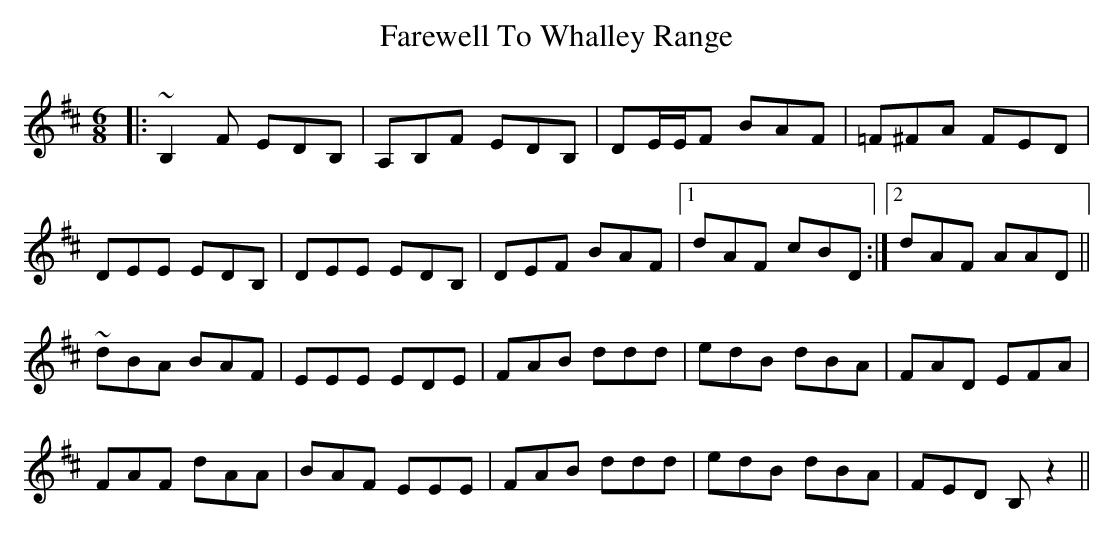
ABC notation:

X:1
T: Farewell To Whalley Range
M: 9/8
L: 1/8
K: Bmin
M: 6/8
|:~B,2F EDB, | A,B,F EDB, | DE/E/F BAF|=F^FA FED |
DEE EDB, | DEE EDB, | DEF BAF|1 dAF cBD:|2 dAF AAD||
~dBA BAF| EEE EDE | FAB ddd| edB dBA|FAD EFA |
FAF dAA|BAF EEE|FAB ddd| edB dBA|FED B, z2||
